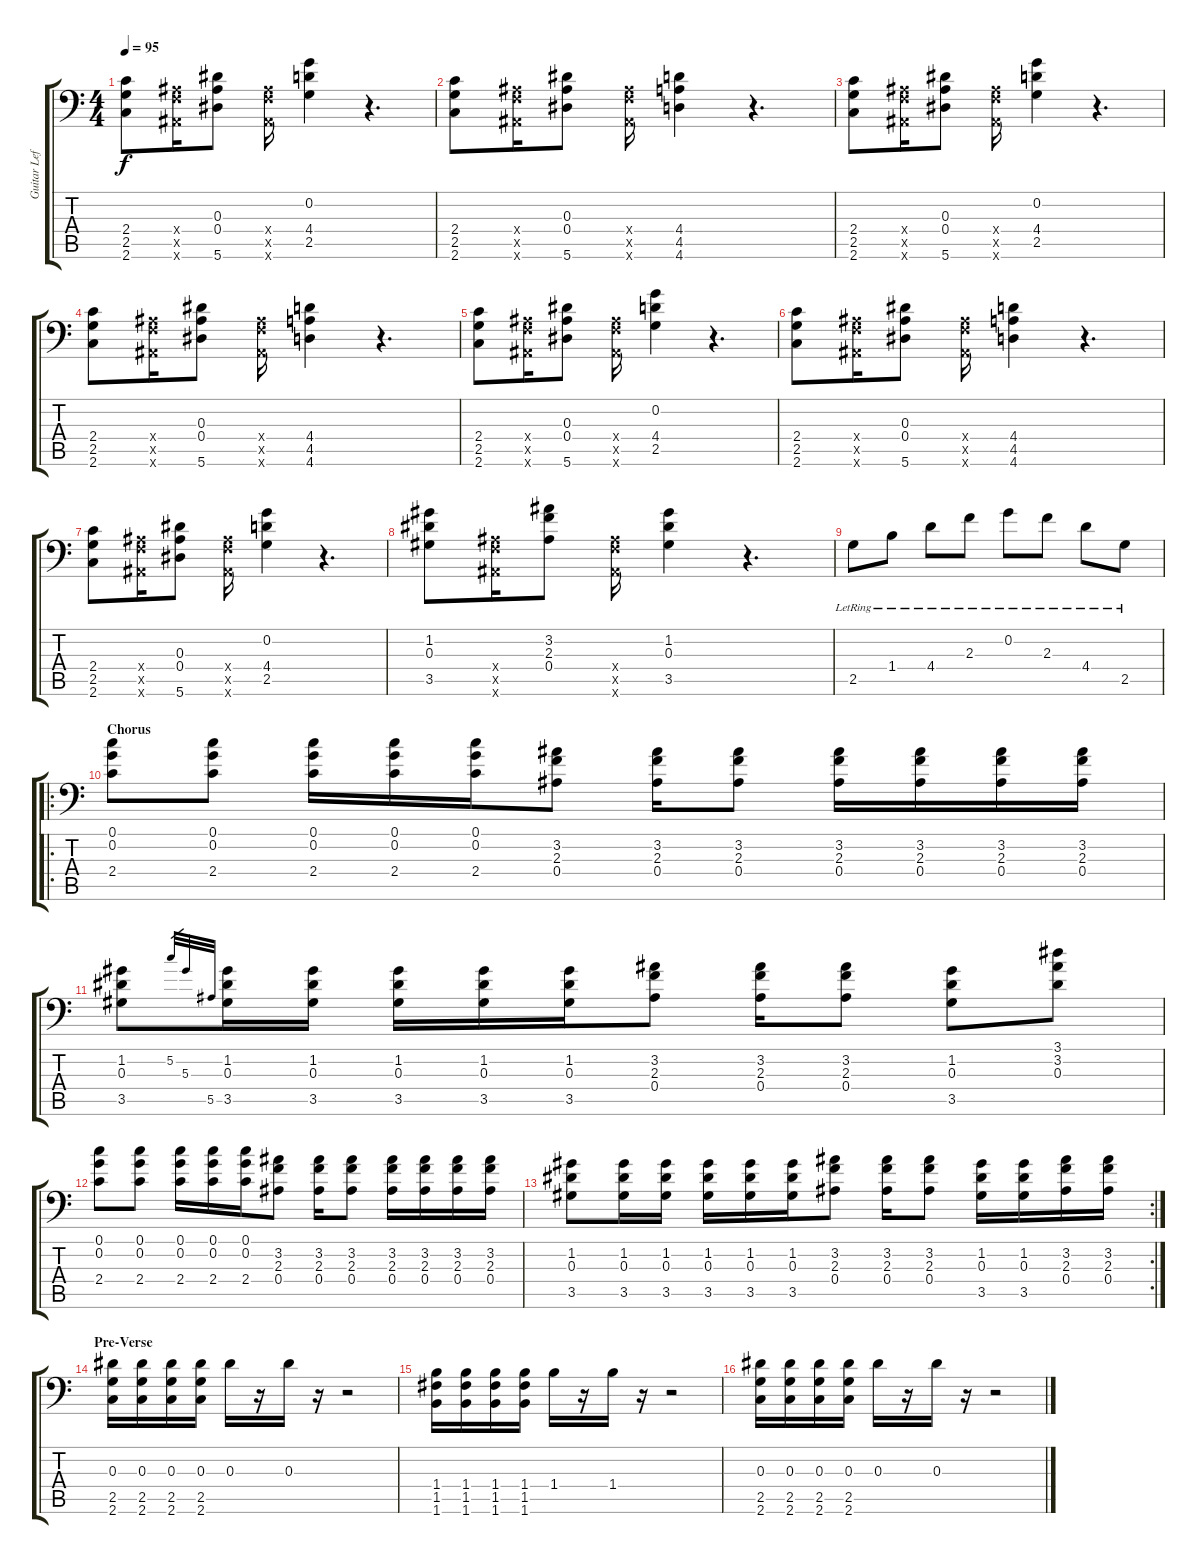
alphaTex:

\track ("Guitar Left" "Guitar Lef") {instrument distortionguitar}
\staff {score tabs}
\tuning (C4 G3 Eb3 Bb2 F2 Bb1) {hide}
\ts (4 4)
\tempo 95
\clef f4
\ks c
(2.4 2.5 2.6).8{dy f} (0.4{x} 0.5{x} 0.6{x}).16 (0.3 0.4 5.6).8 (0.4{x} 0.5{x} 0.6{x}).16 (0.2 4.4 2.5).4 r.4{d} |
(2.4 2.5 2.6).8 (0.4{x} 0.5{x} 0.6{x}).16 (0.3 0.4 5.6).8 (0.4{x} 0.5{x} 0.6{x}).16 (4.4 4.5 4.6).4 r.4{d} |
(2.4 2.5 2.6).8 (0.4{x} 0.5{x} 0.6{x}).16 (0.3 0.4 5.6).8 (0.4{x} 0.5{x} 0.6{x}).16 (0.2 4.4 2.5).4 r.4{d} |
(2.4 2.5 2.6).8 (0.4{x} 0.5{x} 0.6{x}).16 (0.3 0.4 5.6).8 (0.4{x} 0.5{x} 0.6{x}).16 (4.4 4.5 4.6).4 r.4{d} |
(2.4 2.5 2.6).8 (0.4{x} 0.5{x} 0.6{x}).16 (0.3 0.4 5.6).8 (0.4{x} 0.5{x} 0.6{x}).16 (0.2 4.4 2.5).4 r.4{d} |
(2.4 2.5 2.6).8 (0.4{x} 0.5{x} 0.6{x}).16 (0.3 0.4 5.6).8 (0.4{x} 0.5{x} 0.6{x}).16 (4.4 4.5 4.6).4 r.4{d} |
(2.4 2.5 2.6).8 (0.4{x} 0.5{x} 0.6{x}).16 (0.3 0.4 5.6).8 (0.4{x} 0.5{x} 0.6{x}).16 (0.2 4.4 2.5).4 r.4{d} |
(1.2 0.3 3.5).8 (0.4{x} 0.5{x} 0.6{x}).16 (3.2 2.3 0.4).8 (0.4{x} 0.5{x} 0.6{x}).16 (1.2 0.3 3.5).4 r.4{d} |
2.5{lr}.8 1.4{lr}.8 4.4{lr}.8 2.3{lr}.8 0.2{lr}.8 2.3{lr}.8 4.4{lr}.8 2.5{lr}.8 |
\ro
\section ("" "Chorus")
(0.1 0.2 2.4).8 (0.1 0.2 2.4).8 (0.1 0.2 2.4).16 (0.1 0.2 2.4).16 (0.1 0.2 2.4).16 (3.2 2.3 0.4).8 (3.2 2.3 0.4).16 (3.2 2.3 0.4).8 (3.2 2.3 0.4).16 (3.2 2.3 0.4).16 (3.2 2.3 0.4).16 (3.2 2.3 0.4).16 |
(1.2 0.3 3.5).8 5.2.32{gr} 5.3.32{gr} 5.5.32{gr} (1.2 0.3 3.5).16 (1.2 0.3 3.5).16 (1.2 0.3 3.5).16 (1.2 0.3 3.5).16 (1.2 0.3 3.5).16 (3.2 2.3 0.4).8 (3.2 2.3 0.4).16 (3.2 2.3 0.4).8 (1.2 0.3 3.5).8 (3.1 3.2 0.3).8 |
(0.1 0.2 2.4).8 (0.1 0.2 2.4).8 (0.1 0.2 2.4).16 (0.1 0.2 2.4).16 (0.1 0.2 2.4).16 (3.2 2.3 0.4).8 (3.2 2.3 0.4).16 (3.2 2.3 0.4).8 (3.2 2.3 0.4).16 (3.2 2.3 0.4).16 (3.2 2.3 0.4).16 (3.2 2.3 0.4).16 |
\rc 2
(1.2 0.3 3.5).8 (1.2 0.3 3.5).16 (1.2 0.3 3.5).16 (1.2 0.3 3.5).16 (1.2 0.3 3.5).16 (1.2 0.3 3.5).16 (3.2 2.3 0.4).8 (3.2 2.3 0.4).16 (3.2 2.3 0.4).8 (1.2 0.3 3.5).16 (1.2 0.3 3.5).16 (3.2 2.3 0.4).16 (3.2 2.3 0.4).16 |
\section ("" "Pre-Verse")
(0.3 2.5 2.6).16 (0.3 2.5 2.6).16 (0.3 2.5 2.6).16 (0.3 2.5 2.6).16 0.3.16 r.16 0.3.16 r.16 r.2 |
(1.4 1.5 1.6).16 (1.4 1.5 1.6).16 (1.4 1.5 1.6).16 (1.4 1.5 1.6).16 1.4.16 r.16 1.4.16 r.16 r.2 |
(0.3 2.5 2.6).16 (0.3 2.5 2.6).16 (0.3 2.5 2.6).16 (0.3 2.5 2.6).16 0.3.16 r.16 0.3.16 r.16 r.2
